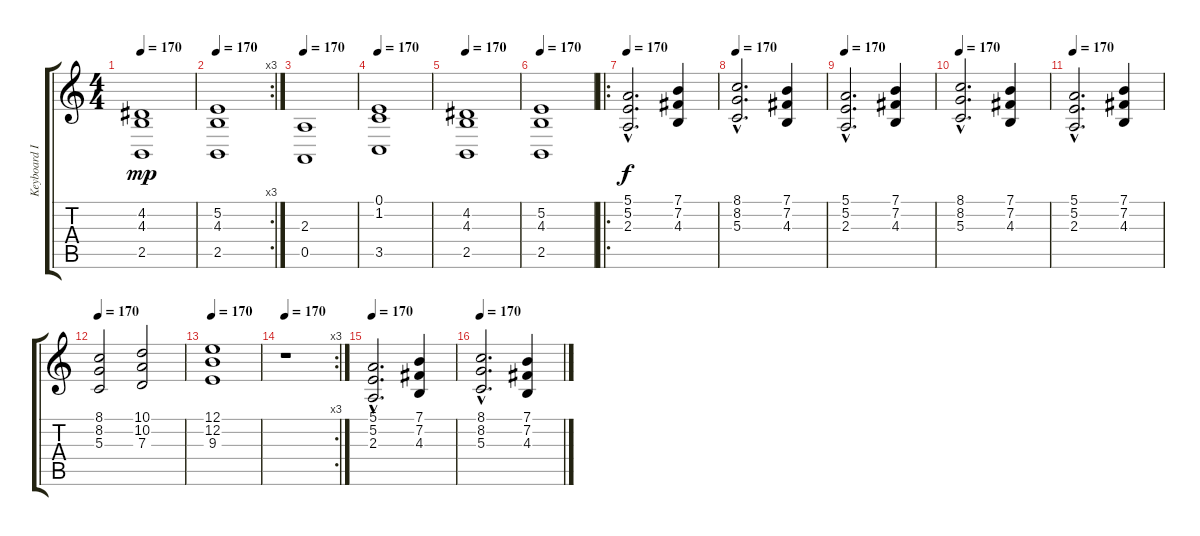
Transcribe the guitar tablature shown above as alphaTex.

\track ("Keyboard II" "Keyboard I") {instrument stringensemble1}
\staff {score tabs}
\tuning (E4 B3 G3 D3 A2 E2) {hide}
\ts (4 4)
\tempo 170
\clef g2
\ks c
(4.2 4.3 2.5).1{dy mp volume 10 instrument pad4choir} |
\rc 3
\tempo 170
(5.2 4.3 2.5).1{volume 10 instrument pad4choir} |
\tempo 170
(2.3 0.5).1{volume 10 instrument pad4choir} |
\tempo 170
(0.1 1.2 3.5).1{volume 10 instrument pad4choir} |
\tempo 170
(4.2 4.3 2.5).1{volume 10 instrument pad4choir} |
\tempo 170
(5.2 4.3 2.5).1{volume 10 instrument pad4choir} |
\ro
\tempo 170
(5.1{hac} 5.2{hac} 2.3{hac}).2{d dy f volume 12 instrument orchestrahit} (7.1 7.2 4.3).4 |
\tempo 170
(8.1{hac} 8.2{hac} 5.3{hac}).2{d instrument orchestrahit} (7.1 7.2 4.3).4 |
\tempo 170
(5.1{hac} 5.2{hac} 2.3{hac}).2{d instrument orchestrahit} (7.1 7.2 4.3).4 |
\tempo 170
(8.1{hac} 8.2{hac} 5.3{hac}).2{d instrument orchestrahit} (7.1 7.2 4.3).4 |
\tempo 170
(5.1{hac} 5.2{hac} 2.3{hac}).2{d instrument orchestrahit} (7.1 7.2 4.3).4 |
\tempo 170
(8.1 8.2 5.3).2{instrument orchestrahit} (10.1 10.2 7.3).2 |
\tempo 170
(12.1 12.2 9.3).1{instrument orchestrahit} |
\rc 3
\tempo 170
r.1 |
\tempo 170
(5.1{hac} 5.2{hac} 2.3{hac}).2{d volume 12 instrument orchestrahit} (7.1 7.2 4.3).4 |
\tempo 170
(8.1{hac} 8.2{hac} 5.3{hac}).2{d instrument orchestrahit} (7.1 7.2 4.3).4
